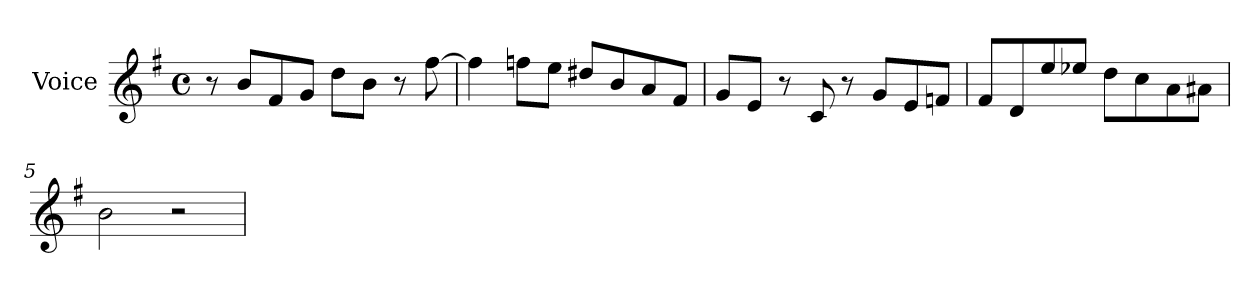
**kern
*part1
*staff1
*I"Voice
*I'Voice
*clefG2
*k[f#]
*M4/4
*met(c)
=1
8r
8b/L
8f#/
8g/J
8dd\L
8b\J
8r
[>8ff#\
=2
4ff#\]
8ffn\L
8ee\J
8dd#X/L
8b/
8a/
8f#/J
=3
8g/L
8e/J
8r
8c/
8r
8g/L
8e/
8fn/J
=4
8f#/L
8d/
8ee/
8ee-X/J
8dd\L
8cc\
8a\
8a#X\J
=5
2b\
2rcc
=
*-
